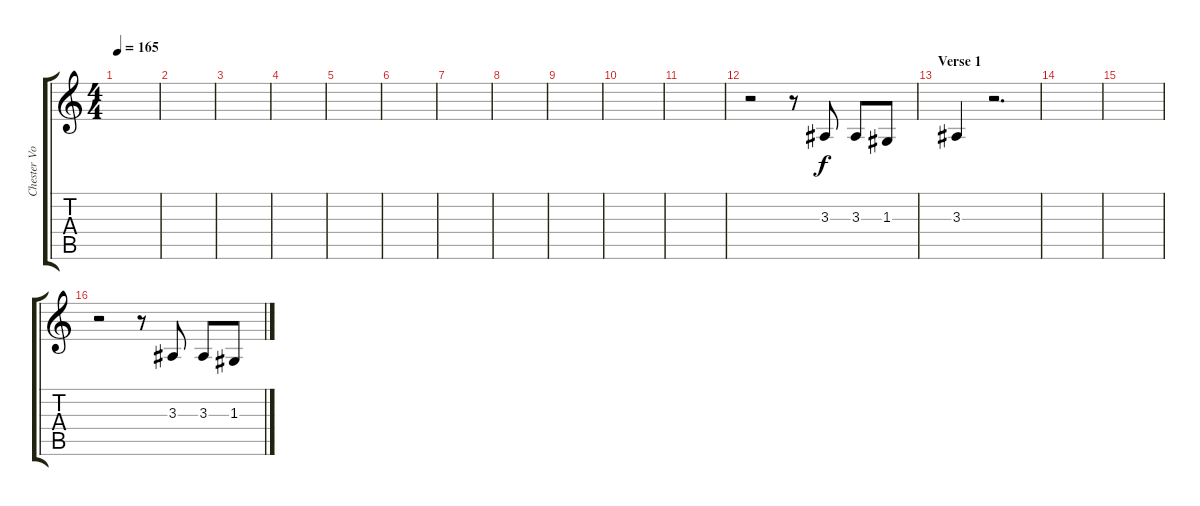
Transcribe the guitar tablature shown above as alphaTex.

\track ("Chester Voice" "Chester Vo") {instrument cello}
\staff {score tabs}
\tuning (E4 B3 G3 D3 A2 E2) {hide}
\ts (4 4)
\tempo 165
\clef g2
\ks c
|
|
|
|
|
|
|
|
|
|
|
r.2 r.8 3.3.8 3.3.8 1.3.8 |
\section ("" "Verse 1")
3.3.4 r.2{d} |
|
|
r.2 r.8 3.3.8 3.3.8 1.3.8
